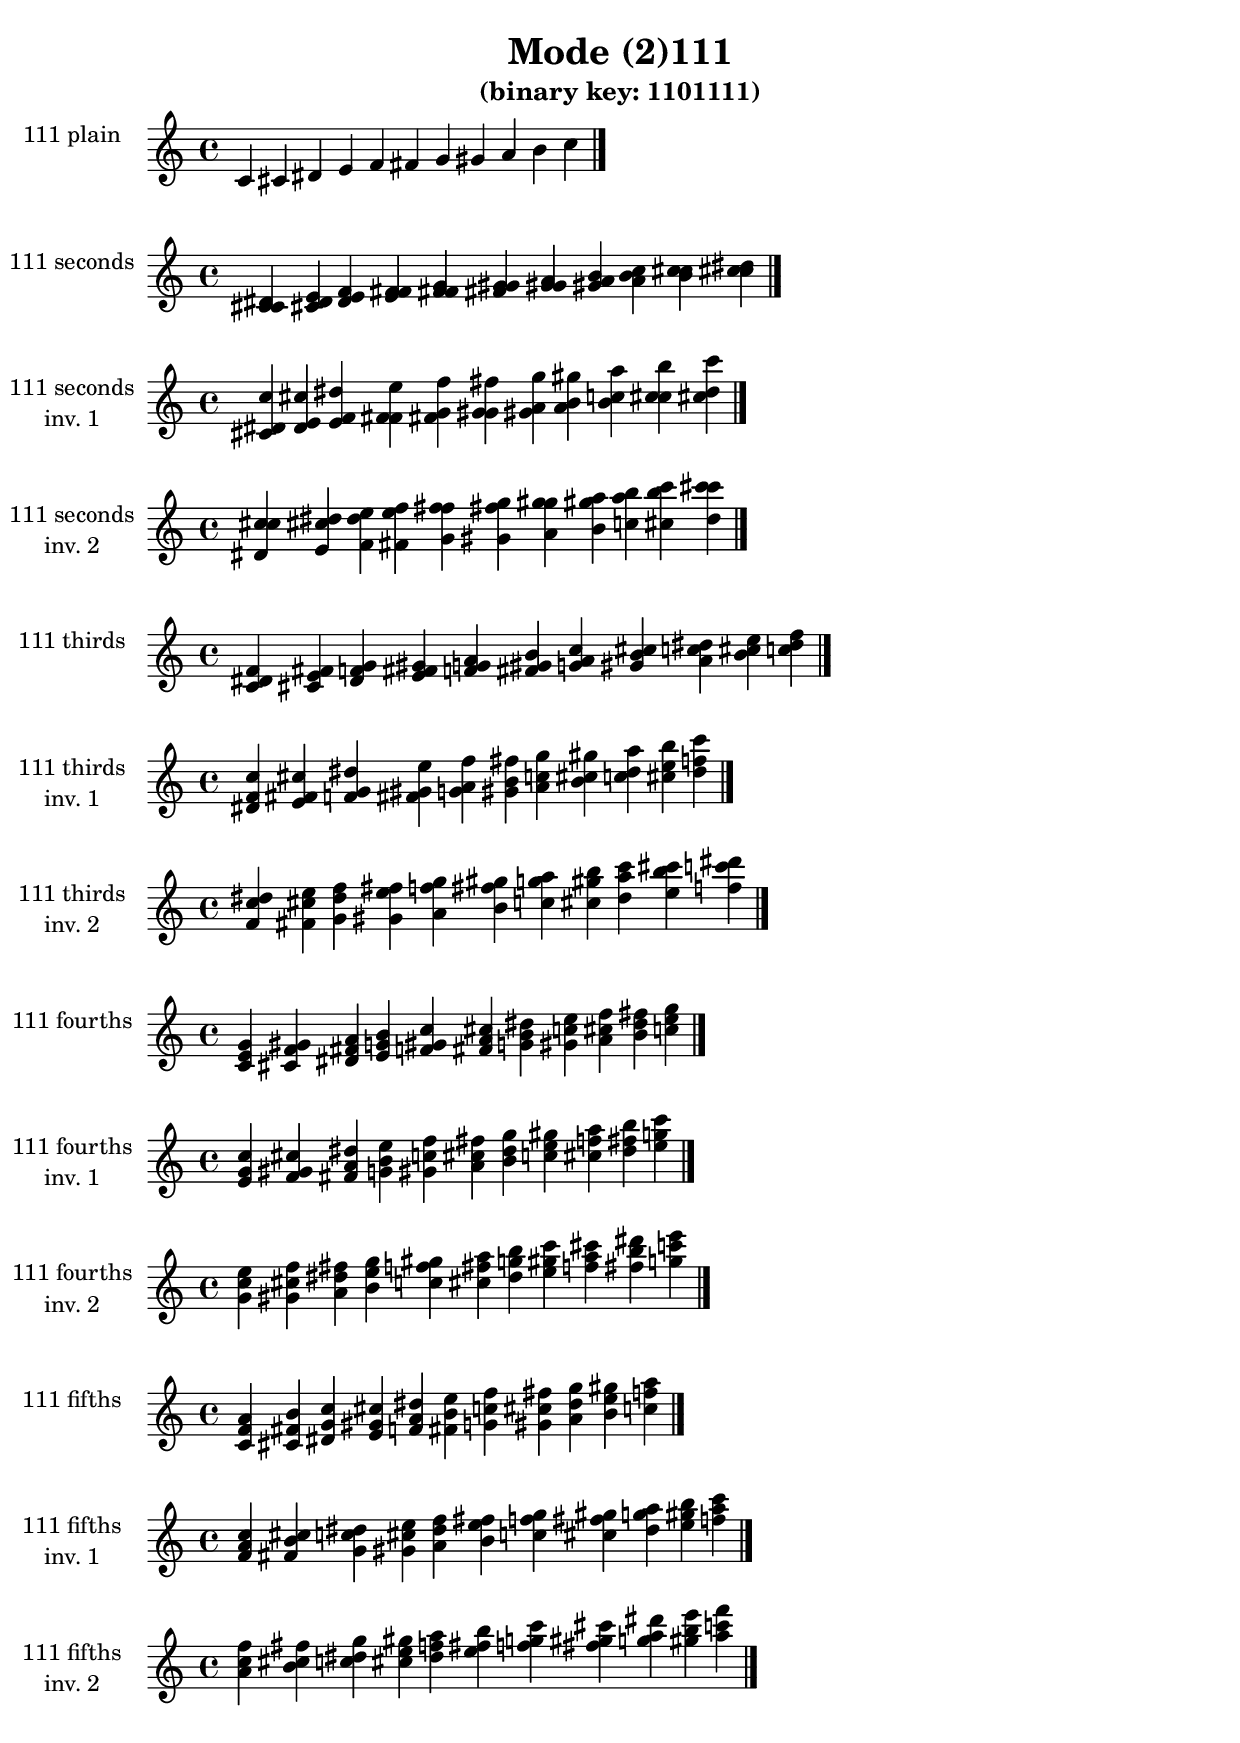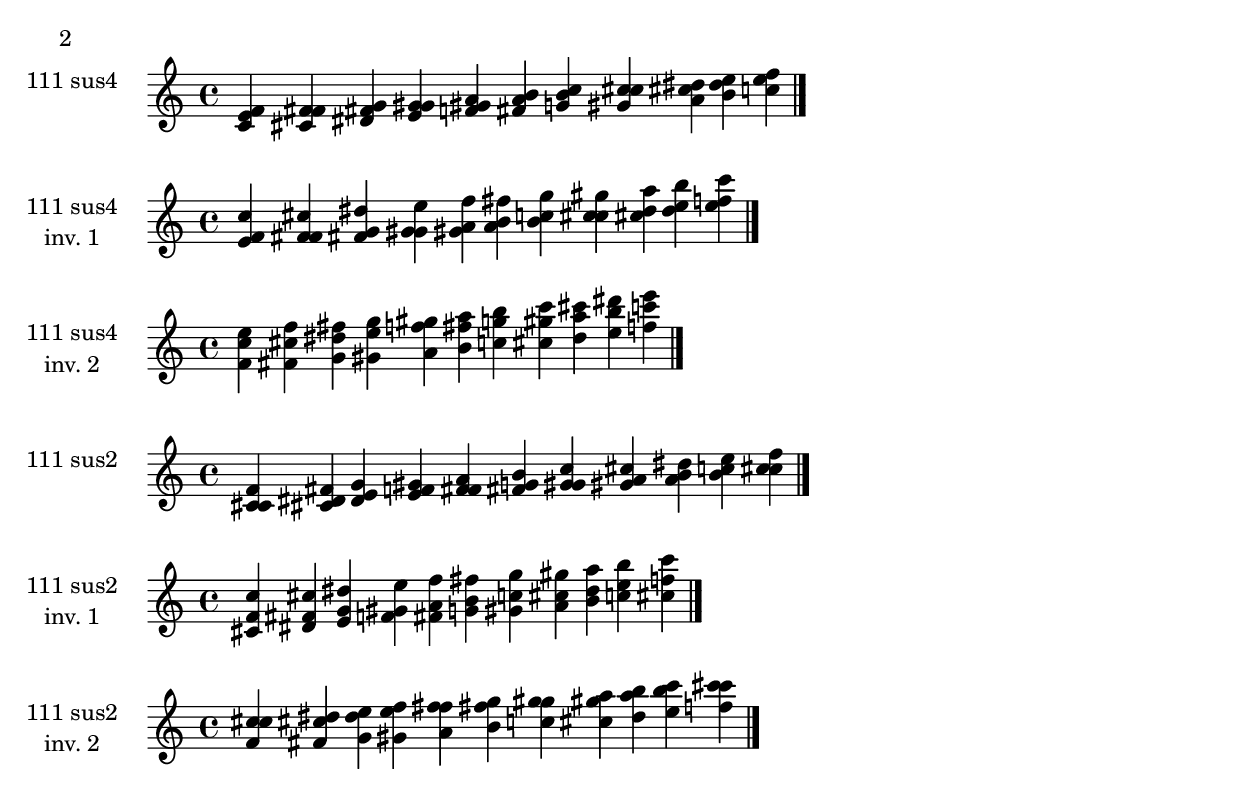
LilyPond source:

\version "2.19.0"

\header {
  title = "Mode (2)111"
  subtitle = "(binary key: 1101111)"
 %% Remove default LilyPond tagline
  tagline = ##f
}

\paper {
  #(set-paper-size "a4")
}

global = {
  \key c \major
  \time 4/4
  \tempo 4=100
}

\book {
  \score {
    \new Staff \with {
      instrumentName =  \markup { \column {
         \hcenter-in #14 \line { 111 plain }
         \hcenter-in #14 \line {  } } }
      midiInstrument = "oboe"
    } { \accidentalStyle "default"
        \cadenzaOn c' cis' dis' e' f' fis' g' gis' a' b' c''  \cadenzaOff \bar "|." }
    \layout { }
  }
  \score {
    \new Staff \with {
      instrumentName =  \markup { \column {
         \hcenter-in #14 \line { 111 seconds }
         \hcenter-in #14 \line {  } } }
      midiInstrument = "oboe"
    } { \accidentalStyle "default"
        \cadenzaOn <c' cis' dis'> <cis' dis' e'> <dis' e' f'> <e' f' fis'> <f' fis' g'> <fis' g' gis'> <g' gis' a'> <gis' a' b'> <a' b' c''> <b' c'' cis''> <c'' cis'' dis''>  \cadenzaOff \bar "|." }
    \layout { }
  }
  \score {
    \new Staff \with {
      instrumentName =  \markup { \column {
         \hcenter-in #14 \line { 111 seconds }
         \hcenter-in #14 \line { inv. 1 } } }
      midiInstrument = "oboe"
    } { \accidentalStyle "default"
        \cadenzaOn <cis' dis' c''> <dis' e' cis''> <e' f' dis''> <f' fis' e''> <fis' g' f''> <g' gis' fis''> <gis' a' g''> <a' b' gis''> <b' c'' a''> <c'' cis'' b''> <cis'' dis'' c'''>  \cadenzaOff \bar "|." }
    \layout { }
  }
  \score {
    \new Staff \with {
      instrumentName =  \markup { \column {
         \hcenter-in #14 \line { 111 seconds }
         \hcenter-in #14 \line { inv. 2 } } }
      midiInstrument = "oboe"
    } { \accidentalStyle "default"
        \cadenzaOn <dis' c'' cis''> <e' cis'' dis''> <f' dis'' e''> <fis' e'' f''> <g' f'' fis''> <gis' fis'' g''> <a' g'' gis''> <b' gis'' a''> <c'' a'' b''> <cis'' b'' c'''> <dis'' c''' cis'''>  \cadenzaOff \bar "|." }
    \layout { }
  }
  \score {
    \new Staff \with {
      instrumentName =  \markup { \column {
         \hcenter-in #14 \line { 111 thirds }
         \hcenter-in #14 \line {  } } }
      midiInstrument = "oboe"
    } { \accidentalStyle "default"
        \cadenzaOn <c' dis' f'> <cis' e' fis'> <dis' f' g'> <e' fis' gis'> <f' g' a'> <fis' gis' b'> <g' a' c''> <gis' b' cis''> <a' c'' dis''> <b' cis'' e''> <c'' dis'' f''>  \cadenzaOff \bar "|." }
    \layout { }
  }
  \score {
    \new Staff \with {
      instrumentName =  \markup { \column {
         \hcenter-in #14 \line { 111 thirds }
         \hcenter-in #14 \line { inv. 1 } } }
      midiInstrument = "oboe"
    } { \accidentalStyle "default"
        \cadenzaOn <dis' f' c''> <e' fis' cis''> <f' g' dis''> <fis' gis' e''> <g' a' f''> <gis' b' fis''> <a' c'' g''> <b' cis'' gis''> <c'' dis'' a''> <cis'' e'' b''> <dis'' f'' c'''>  \cadenzaOff \bar "|." }
    \layout { }
  }
  \score {
    \new Staff \with {
      instrumentName =  \markup { \column {
         \hcenter-in #14 \line { 111 thirds }
         \hcenter-in #14 \line { inv. 2 } } }
      midiInstrument = "oboe"
    } { \accidentalStyle "default"
        \cadenzaOn <f' c'' dis''> <fis' cis'' e''> <g' dis'' f''> <gis' e'' fis''> <a' f'' g''> <b' fis'' gis''> <c'' g'' a''> <cis'' gis'' b''> <dis'' a'' c'''> <e'' b'' cis'''> <f'' c''' dis'''>  \cadenzaOff \bar "|." }
    \layout { }
  }
  \score {
    \new Staff \with {
      instrumentName =  \markup { \column {
         \hcenter-in #14 \line { 111 fourths }
         \hcenter-in #14 \line {  } } }
      midiInstrument = "oboe"
    } { \accidentalStyle "default"
        \cadenzaOn <c' e' g'> <cis' f' gis'> <dis' fis' a'> <e' g' b'> <f' gis' c''> <fis' a' cis''> <g' b' dis''> <gis' c'' e''> <a' cis'' f''> <b' dis'' fis''> <c'' e'' g''>  \cadenzaOff \bar "|." }
    \layout { }
  }
  \score {
    \new Staff \with {
      instrumentName =  \markup { \column {
         \hcenter-in #14 \line { 111 fourths }
         \hcenter-in #14 \line { inv. 1 } } }
      midiInstrument = "oboe"
    } { \accidentalStyle "default"
        \cadenzaOn <e' g' c''> <f' gis' cis''> <fis' a' dis''> <g' b' e''> <gis' c'' f''> <a' cis'' fis''> <b' dis'' g''> <c'' e'' gis''> <cis'' f'' a''> <dis'' fis'' b''> <e'' g'' c'''>  \cadenzaOff \bar "|." }
    \layout { }
  }
  \score {
    \new Staff \with {
      instrumentName =  \markup { \column {
         \hcenter-in #14 \line { 111 fourths }
         \hcenter-in #14 \line { inv. 2 } } }
      midiInstrument = "oboe"
    } { \accidentalStyle "default"
        \cadenzaOn <g' c'' e''> <gis' cis'' f''> <a' dis'' fis''> <b' e'' g''> <c'' f'' gis''> <cis'' fis'' a''> <dis'' g'' b''> <e'' gis'' c'''> <f'' a'' cis'''> <fis'' b'' dis'''> <g'' c''' e'''>  \cadenzaOff \bar "|." }
    \layout { }
  }
  \score {
    \new Staff \with {
      instrumentName =  \markup { \column {
         \hcenter-in #14 \line { 111 fifths }
         \hcenter-in #14 \line {  } } }
      midiInstrument = "oboe"
    } { \accidentalStyle "default"
        \cadenzaOn <c' f' a'> <cis' fis' b'> <dis' g' c''> <e' gis' cis''> <f' a' dis''> <fis' b' e''> <g' c'' f''> <gis' cis'' fis''> <a' dis'' g''> <b' e'' gis''> <c'' f'' a''>  \cadenzaOff \bar "|." }
    \layout { }
  }
  \score {
    \new Staff \with {
      instrumentName =  \markup { \column {
         \hcenter-in #14 \line { 111 fifths }
         \hcenter-in #14 \line { inv. 1 } } }
      midiInstrument = "oboe"
    } { \accidentalStyle "default"
        \cadenzaOn <f' a' c''> <fis' b' cis''> <g' c'' dis''> <gis' cis'' e''> <a' dis'' f''> <b' e'' fis''> <c'' f'' g''> <cis'' fis'' gis''> <dis'' g'' a''> <e'' gis'' b''> <f'' a'' c'''>  \cadenzaOff \bar "|." }
    \layout { }
  }
  \score {
    \new Staff \with {
      instrumentName =  \markup { \column {
         \hcenter-in #14 \line { 111 fifths }
         \hcenter-in #14 \line { inv. 2 } } }
      midiInstrument = "oboe"
    } { \accidentalStyle "default"
        \cadenzaOn <a' c'' f''> <b' cis'' fis''> <c'' dis'' g''> <cis'' e'' gis''> <dis'' f'' a''> <e'' fis'' b''> <f'' g'' c'''> <fis'' gis'' cis'''> <g'' a'' dis'''> <gis'' b'' e'''> <a'' c''' f'''>  \cadenzaOff \bar "|." }
    \layout { }
  }
  \score {
    \new Staff \with {
      instrumentName =  \markup { \column {
         \hcenter-in #14 \line { 111 sus4 }
         \hcenter-in #14 \line {  } } }
      midiInstrument = "oboe"
    } { \accidentalStyle "default"
        \cadenzaOn <c' e' f'> <cis' f' fis'> <dis' fis' g'> <e' g' gis'> <f' gis' a'> <fis' a' b'> <g' b' c''> <gis' c'' cis''> <a' cis'' dis''> <b' dis'' e''> <c'' e'' f''>  \cadenzaOff \bar "|." }
    \layout { }
  }
  \score {
    \new Staff \with {
      instrumentName =  \markup { \column {
         \hcenter-in #14 \line { 111 sus4 }
         \hcenter-in #14 \line { inv. 1 } } }
      midiInstrument = "oboe"
    } { \accidentalStyle "default"
        \cadenzaOn <e' f' c''> <f' fis' cis''> <fis' g' dis''> <g' gis' e''> <gis' a' f''> <a' b' fis''> <b' c'' g''> <c'' cis'' gis''> <cis'' dis'' a''> <dis'' e'' b''> <e'' f'' c'''>  \cadenzaOff \bar "|." }
    \layout { }
  }
  \score {
    \new Staff \with {
      instrumentName =  \markup { \column {
         \hcenter-in #14 \line { 111 sus4 }
         \hcenter-in #14 \line { inv. 2 } } }
      midiInstrument = "oboe"
    } { \accidentalStyle "default"
        \cadenzaOn <f' c'' e''> <fis' cis'' f''> <g' dis'' fis''> <gis' e'' g''> <a' f'' gis''> <b' fis'' a''> <c'' g'' b''> <cis'' gis'' c'''> <dis'' a'' cis'''> <e'' b'' dis'''> <f'' c''' e'''>  \cadenzaOff \bar "|." }
    \layout { }
  }
  \score {
    \new Staff \with {
      instrumentName =  \markup { \column {
         \hcenter-in #14 \line { 111 sus2 }
         \hcenter-in #14 \line {  } } }
      midiInstrument = "oboe"
    } { \accidentalStyle "default"
        \cadenzaOn <c' cis' f'> <cis' dis' fis'> <dis' e' g'> <e' f' gis'> <f' fis' a'> <fis' g' b'> <g' gis' c''> <gis' a' cis''> <a' b' dis''> <b' c'' e''> <c'' cis'' f''>  \cadenzaOff \bar "|." }
    \layout { }
  }
  \score {
    \new Staff \with {
      instrumentName =  \markup { \column {
         \hcenter-in #14 \line { 111 sus2 }
         \hcenter-in #14 \line { inv. 1 } } }
      midiInstrument = "oboe"
    } { \accidentalStyle "default"
        \cadenzaOn <cis' f' c''> <dis' fis' cis''> <e' g' dis''> <f' gis' e''> <fis' a' f''> <g' b' fis''> <gis' c'' g''> <a' cis'' gis''> <b' dis'' a''> <c'' e'' b''> <cis'' f'' c'''>  \cadenzaOff \bar "|." }
    \layout { }
  }
  \score {
    \new Staff \with {
      instrumentName =  \markup { \column {
         \hcenter-in #14 \line { 111 sus2 }
         \hcenter-in #14 \line { inv. 2 } } }
      midiInstrument = "oboe"
    } { \accidentalStyle "default"
        \cadenzaOn <f' c'' cis''> <fis' cis'' dis''> <g' dis'' e''> <gis' e'' f''> <a' f'' fis''> <b' fis'' g''> <c'' g'' gis''> <cis'' gis'' a''> <dis'' a'' b''> <e'' b'' c'''> <f'' c''' cis'''>  \cadenzaOff \bar "|." }
    \layout { }
  }
}

\book {
  \bookOutputSuffix "plain_"
  \score {
    \new Staff \with {
      instrumentName =  \markup { \column {
         \hcenter-in #14 \line { 111 plain }
         \hcenter-in #14 \line {  } } }
      midiInstrument = "oboe"
    } { \accidentalStyle "default"
        \cadenzaOn c' cis' dis' e' f' fis' g' gis' a' b' c''  \cadenzaOff \bar "|." }
    \midi { }
  }
}
\book {
  \bookOutputSuffix "seconds_"
  \score {
    \new Staff \with {
      instrumentName =  \markup { \column {
         \hcenter-in #14 \line { 111 seconds }
         \hcenter-in #14 \line {  } } }
      midiInstrument = "oboe"
    } { \accidentalStyle "default"
        \cadenzaOn <c' cis' dis'> <cis' dis' e'> <dis' e' f'> <e' f' fis'> <f' fis' g'> <fis' g' gis'> <g' gis' a'> <gis' a' b'> <a' b' c''> <b' c'' cis''> <c'' cis'' dis''>  \cadenzaOff \bar "|." }
    \midi { }
  }
}
\book {
  \bookOutputSuffix "seconds_inv. 1"
  \score {
    \new Staff \with {
      instrumentName =  \markup { \column {
         \hcenter-in #14 \line { 111 seconds }
         \hcenter-in #14 \line { inv. 1 } } }
      midiInstrument = "oboe"
    } { \accidentalStyle "default"
        \cadenzaOn <cis' dis' c''> <dis' e' cis''> <e' f' dis''> <f' fis' e''> <fis' g' f''> <g' gis' fis''> <gis' a' g''> <a' b' gis''> <b' c'' a''> <c'' cis'' b''> <cis'' dis'' c'''>  \cadenzaOff \bar "|." }
    \midi { }
  }
}
\book {
  \bookOutputSuffix "seconds_inv. 2"
  \score {
    \new Staff \with {
      instrumentName =  \markup { \column {
         \hcenter-in #14 \line { 111 seconds }
         \hcenter-in #14 \line { inv. 2 } } }
      midiInstrument = "oboe"
    } { \accidentalStyle "default"
        \cadenzaOn <dis' c'' cis''> <e' cis'' dis''> <f' dis'' e''> <fis' e'' f''> <g' f'' fis''> <gis' fis'' g''> <a' g'' gis''> <b' gis'' a''> <c'' a'' b''> <cis'' b'' c'''> <dis'' c''' cis'''>  \cadenzaOff \bar "|." }
    \midi { }
  }
}
\book {
  \bookOutputSuffix "thirds_"
  \score {
    \new Staff \with {
      instrumentName =  \markup { \column {
         \hcenter-in #14 \line { 111 thirds }
         \hcenter-in #14 \line {  } } }
      midiInstrument = "oboe"
    } { \accidentalStyle "default"
        \cadenzaOn <c' dis' f'> <cis' e' fis'> <dis' f' g'> <e' fis' gis'> <f' g' a'> <fis' gis' b'> <g' a' c''> <gis' b' cis''> <a' c'' dis''> <b' cis'' e''> <c'' dis'' f''>  \cadenzaOff \bar "|." }
    \midi { }
  }
}
\book {
  \bookOutputSuffix "thirds_inv. 1"
  \score {
    \new Staff \with {
      instrumentName =  \markup { \column {
         \hcenter-in #14 \line { 111 thirds }
         \hcenter-in #14 \line { inv. 1 } } }
      midiInstrument = "oboe"
    } { \accidentalStyle "default"
        \cadenzaOn <dis' f' c''> <e' fis' cis''> <f' g' dis''> <fis' gis' e''> <g' a' f''> <gis' b' fis''> <a' c'' g''> <b' cis'' gis''> <c'' dis'' a''> <cis'' e'' b''> <dis'' f'' c'''>  \cadenzaOff \bar "|." }
    \midi { }
  }
}
\book {
  \bookOutputSuffix "thirds_inv. 2"
  \score {
    \new Staff \with {
      instrumentName =  \markup { \column {
         \hcenter-in #14 \line { 111 thirds }
         \hcenter-in #14 \line { inv. 2 } } }
      midiInstrument = "oboe"
    } { \accidentalStyle "default"
        \cadenzaOn <f' c'' dis''> <fis' cis'' e''> <g' dis'' f''> <gis' e'' fis''> <a' f'' g''> <b' fis'' gis''> <c'' g'' a''> <cis'' gis'' b''> <dis'' a'' c'''> <e'' b'' cis'''> <f'' c''' dis'''>  \cadenzaOff \bar "|." }
    \midi { }
  }
}
\book {
  \bookOutputSuffix "fourths_"
  \score {
    \new Staff \with {
      instrumentName =  \markup { \column {
         \hcenter-in #14 \line { 111 fourths }
         \hcenter-in #14 \line {  } } }
      midiInstrument = "oboe"
    } { \accidentalStyle "default"
        \cadenzaOn <c' e' g'> <cis' f' gis'> <dis' fis' a'> <e' g' b'> <f' gis' c''> <fis' a' cis''> <g' b' dis''> <gis' c'' e''> <a' cis'' f''> <b' dis'' fis''> <c'' e'' g''>  \cadenzaOff \bar "|." }
    \midi { }
  }
}
\book {
  \bookOutputSuffix "fourths_inv. 1"
  \score {
    \new Staff \with {
      instrumentName =  \markup { \column {
         \hcenter-in #14 \line { 111 fourths }
         \hcenter-in #14 \line { inv. 1 } } }
      midiInstrument = "oboe"
    } { \accidentalStyle "default"
        \cadenzaOn <e' g' c''> <f' gis' cis''> <fis' a' dis''> <g' b' e''> <gis' c'' f''> <a' cis'' fis''> <b' dis'' g''> <c'' e'' gis''> <cis'' f'' a''> <dis'' fis'' b''> <e'' g'' c'''>  \cadenzaOff \bar "|." }
    \midi { }
  }
}
\book {
  \bookOutputSuffix "fourths_inv. 2"
  \score {
    \new Staff \with {
      instrumentName =  \markup { \column {
         \hcenter-in #14 \line { 111 fourths }
         \hcenter-in #14 \line { inv. 2 } } }
      midiInstrument = "oboe"
    } { \accidentalStyle "default"
        \cadenzaOn <g' c'' e''> <gis' cis'' f''> <a' dis'' fis''> <b' e'' g''> <c'' f'' gis''> <cis'' fis'' a''> <dis'' g'' b''> <e'' gis'' c'''> <f'' a'' cis'''> <fis'' b'' dis'''> <g'' c''' e'''>  \cadenzaOff \bar "|." }
    \midi { }
  }
}
\book {
  \bookOutputSuffix "fifths_"
  \score {
    \new Staff \with {
      instrumentName =  \markup { \column {
         \hcenter-in #14 \line { 111 fifths }
         \hcenter-in #14 \line {  } } }
      midiInstrument = "oboe"
    } { \accidentalStyle "default"
        \cadenzaOn <c' f' a'> <cis' fis' b'> <dis' g' c''> <e' gis' cis''> <f' a' dis''> <fis' b' e''> <g' c'' f''> <gis' cis'' fis''> <a' dis'' g''> <b' e'' gis''> <c'' f'' a''>  \cadenzaOff \bar "|." }
    \midi { }
  }
}
\book {
  \bookOutputSuffix "fifths_inv. 1"
  \score {
    \new Staff \with {
      instrumentName =  \markup { \column {
         \hcenter-in #14 \line { 111 fifths }
         \hcenter-in #14 \line { inv. 1 } } }
      midiInstrument = "oboe"
    } { \accidentalStyle "default"
        \cadenzaOn <f' a' c''> <fis' b' cis''> <g' c'' dis''> <gis' cis'' e''> <a' dis'' f''> <b' e'' fis''> <c'' f'' g''> <cis'' fis'' gis''> <dis'' g'' a''> <e'' gis'' b''> <f'' a'' c'''>  \cadenzaOff \bar "|." }
    \midi { }
  }
}
\book {
  \bookOutputSuffix "fifths_inv. 2"
  \score {
    \new Staff \with {
      instrumentName =  \markup { \column {
         \hcenter-in #14 \line { 111 fifths }
         \hcenter-in #14 \line { inv. 2 } } }
      midiInstrument = "oboe"
    } { \accidentalStyle "default"
        \cadenzaOn <a' c'' f''> <b' cis'' fis''> <c'' dis'' g''> <cis'' e'' gis''> <dis'' f'' a''> <e'' fis'' b''> <f'' g'' c'''> <fis'' gis'' cis'''> <g'' a'' dis'''> <gis'' b'' e'''> <a'' c''' f'''>  \cadenzaOff \bar "|." }
    \midi { }
  }
}
\book {
  \bookOutputSuffix "sus4_"
  \score {
    \new Staff \with {
      instrumentName =  \markup { \column {
         \hcenter-in #14 \line { 111 sus4 }
         \hcenter-in #14 \line {  } } }
      midiInstrument = "oboe"
    } { \accidentalStyle "default"
        \cadenzaOn <c' e' f'> <cis' f' fis'> <dis' fis' g'> <e' g' gis'> <f' gis' a'> <fis' a' b'> <g' b' c''> <gis' c'' cis''> <a' cis'' dis''> <b' dis'' e''> <c'' e'' f''>  \cadenzaOff \bar "|." }
    \midi { }
  }
}
\book {
  \bookOutputSuffix "sus4_inv. 1"
  \score {
    \new Staff \with {
      instrumentName =  \markup { \column {
         \hcenter-in #14 \line { 111 sus4 }
         \hcenter-in #14 \line { inv. 1 } } }
      midiInstrument = "oboe"
    } { \accidentalStyle "default"
        \cadenzaOn <e' f' c''> <f' fis' cis''> <fis' g' dis''> <g' gis' e''> <gis' a' f''> <a' b' fis''> <b' c'' g''> <c'' cis'' gis''> <cis'' dis'' a''> <dis'' e'' b''> <e'' f'' c'''>  \cadenzaOff \bar "|." }
    \midi { }
  }
}
\book {
  \bookOutputSuffix "sus4_inv. 2"
  \score {
    \new Staff \with {
      instrumentName =  \markup { \column {
         \hcenter-in #14 \line { 111 sus4 }
         \hcenter-in #14 \line { inv. 2 } } }
      midiInstrument = "oboe"
    } { \accidentalStyle "default"
        \cadenzaOn <f' c'' e''> <fis' cis'' f''> <g' dis'' fis''> <gis' e'' g''> <a' f'' gis''> <b' fis'' a''> <c'' g'' b''> <cis'' gis'' c'''> <dis'' a'' cis'''> <e'' b'' dis'''> <f'' c''' e'''>  \cadenzaOff \bar "|." }
    \midi { }
  }
}
\book {
  \bookOutputSuffix "sus2_"
  \score {
    \new Staff \with {
      instrumentName =  \markup { \column {
         \hcenter-in #14 \line { 111 sus2 }
         \hcenter-in #14 \line {  } } }
      midiInstrument = "oboe"
    } { \accidentalStyle "default"
        \cadenzaOn <c' cis' f'> <cis' dis' fis'> <dis' e' g'> <e' f' gis'> <f' fis' a'> <fis' g' b'> <g' gis' c''> <gis' a' cis''> <a' b' dis''> <b' c'' e''> <c'' cis'' f''>  \cadenzaOff \bar "|." }
    \midi { }
  }
}
\book {
  \bookOutputSuffix "sus2_inv. 1"
  \score {
    \new Staff \with {
      instrumentName =  \markup { \column {
         \hcenter-in #14 \line { 111 sus2 }
         \hcenter-in #14 \line { inv. 1 } } }
      midiInstrument = "oboe"
    } { \accidentalStyle "default"
        \cadenzaOn <cis' f' c''> <dis' fis' cis''> <e' g' dis''> <f' gis' e''> <fis' a' f''> <g' b' fis''> <gis' c'' g''> <a' cis'' gis''> <b' dis'' a''> <c'' e'' b''> <cis'' f'' c'''>  \cadenzaOff \bar "|." }
    \midi { }
  }
}
\book {
  \bookOutputSuffix "sus2_inv. 2"
  \score {
    \new Staff \with {
      instrumentName =  \markup { \column {
         \hcenter-in #14 \line { 111 sus2 }
         \hcenter-in #14 \line { inv. 2 } } }
      midiInstrument = "oboe"
    } { \accidentalStyle "default"
        \cadenzaOn <f' c'' cis''> <fis' cis'' dis''> <g' dis'' e''> <gis' e'' f''> <a' f'' fis''> <b' fis'' g''> <c'' g'' gis''> <cis'' gis'' a''> <dis'' a'' b''> <e'' b'' c'''> <f'' c''' cis'''>  \cadenzaOff \bar "|." }
    \midi { }
  }
}
